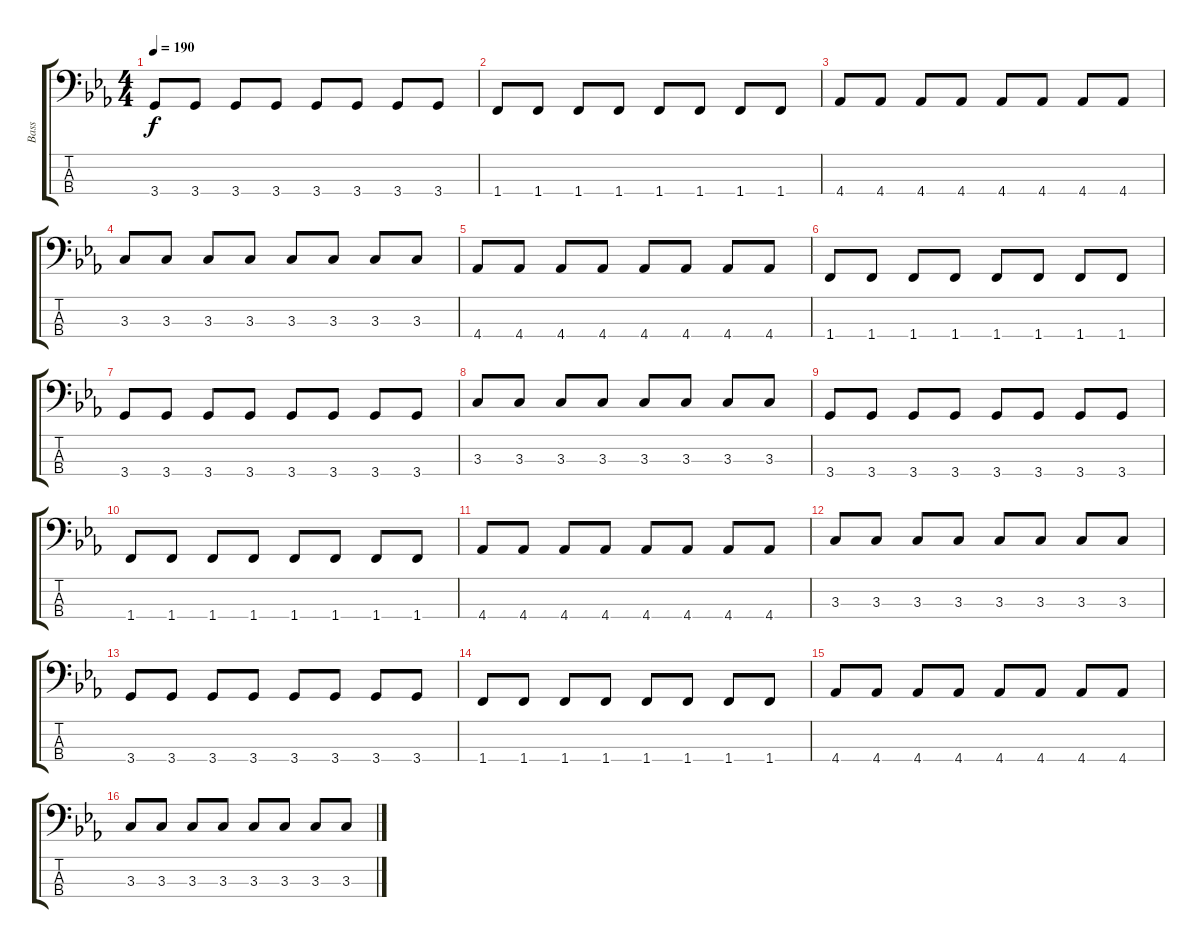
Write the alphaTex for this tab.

\track ("Bass" "Bass") {instrument electricbasspick}
\staff {score tabs}
\tuning (G2 D2 A1 E1) {hide}
\ts (4 4)
\tempo 190
\clef f4
\ks eb
3.4.8{dy f} 3.4.8 3.4.8 3.4.8 3.4.8 3.4.8 3.4.8 3.4.8 |
1.4.8 1.4.8 1.4.8 1.4.8 1.4.8 1.4.8 1.4.8 1.4.8 |
4.4.8 4.4.8 4.4.8 4.4.8 4.4.8 4.4.8 4.4.8 4.4.8 |
3.3.8 3.3.8 3.3.8 3.3.8 3.3.8 3.3.8 3.3.8 3.3.8 |
4.4.8 4.4.8 4.4.8 4.4.8 4.4.8 4.4.8 4.4.8 4.4.8 |
1.4.8 1.4.8 1.4.8 1.4.8 1.4.8 1.4.8 1.4.8 1.4.8 |
3.4.8 3.4.8 3.4.8 3.4.8 3.4.8 3.4.8 3.4.8 3.4.8 |
3.3.8 3.3.8 3.3.8 3.3.8 3.3.8 3.3.8 3.3.8 3.3.8 |
3.4.8 3.4.8 3.4.8 3.4.8 3.4.8 3.4.8 3.4.8 3.4.8 |
1.4.8 1.4.8 1.4.8 1.4.8 1.4.8 1.4.8 1.4.8 1.4.8 |
4.4.8 4.4.8 4.4.8 4.4.8 4.4.8 4.4.8 4.4.8 4.4.8 |
3.3.8 3.3.8 3.3.8 3.3.8 3.3.8 3.3.8 3.3.8 3.3.8 |
3.4.8 3.4.8 3.4.8 3.4.8 3.4.8 3.4.8 3.4.8 3.4.8 |
1.4.8 1.4.8 1.4.8 1.4.8 1.4.8 1.4.8 1.4.8 1.4.8 |
4.4.8 4.4.8 4.4.8 4.4.8 4.4.8 4.4.8 4.4.8 4.4.8 |
3.3.8 3.3.8 3.3.8 3.3.8 3.3.8 3.3.8 3.3.8 3.3.8
